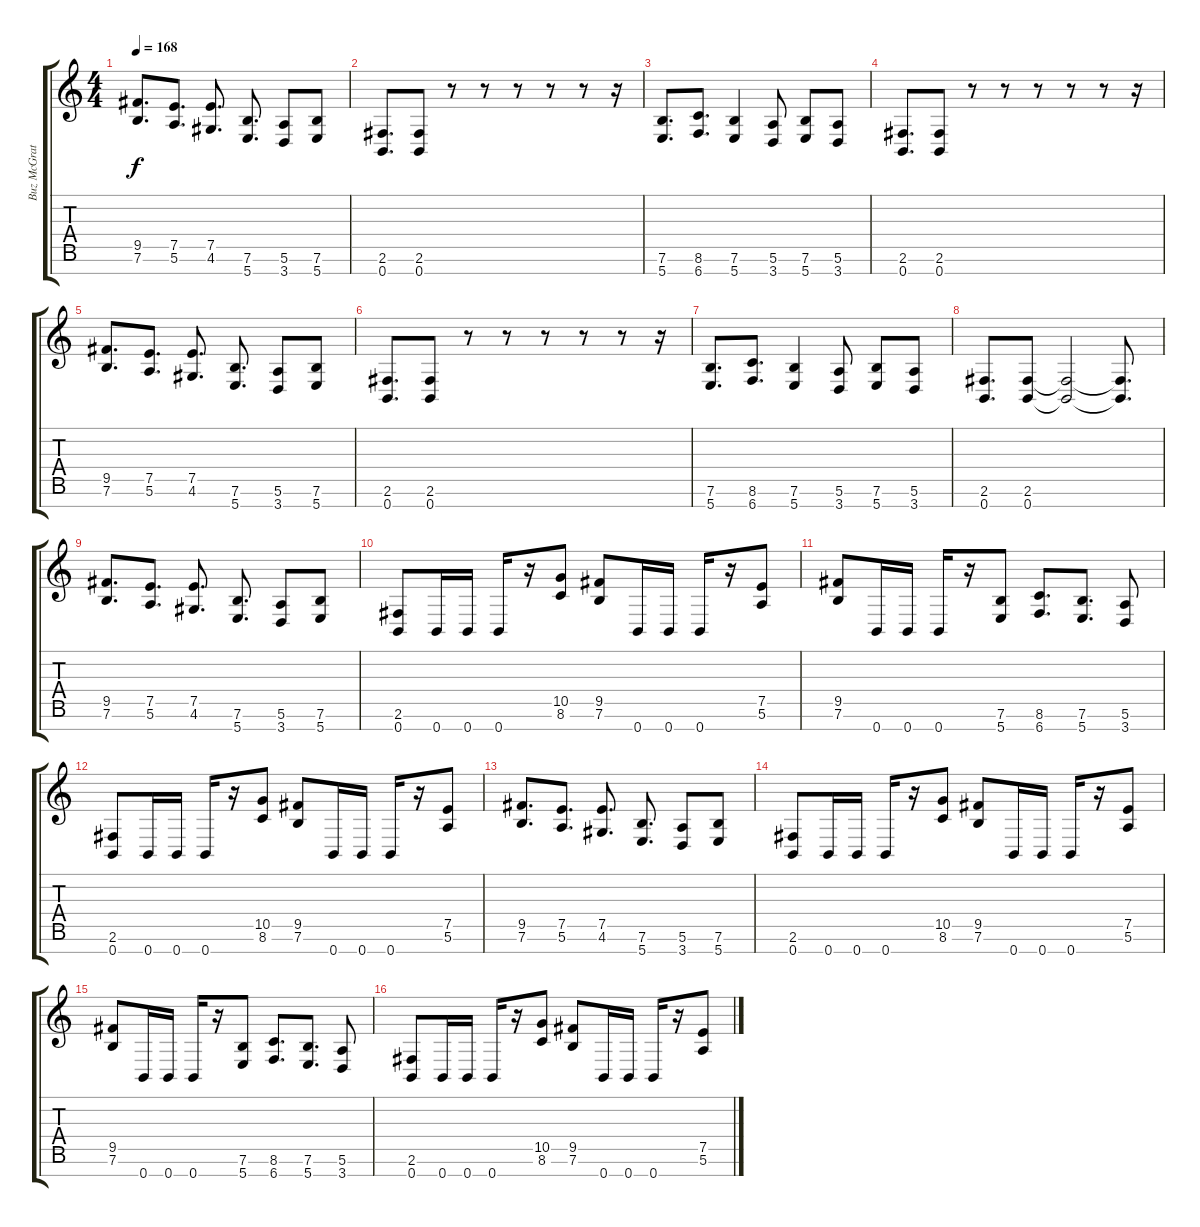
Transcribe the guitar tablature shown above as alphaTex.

\track ("Buz McGrath" "Buz McGrat") {instrument distortionguitar}
\staff {score tabs}
\tuning (E4 B3 G3 D3 A2 E2 B1) {hide}
\ts (4 4)
\tempo 168
\clef g2
\ks c
(9.5 7.6).8{d dy f} (7.5 5.6).8{d} (7.5 4.6).8{d} (7.6 5.7).8{d} (5.6 3.7).8 (7.6 5.7).8 |
(2.6 0.7).8{d} (2.6 0.7).8 r.8 r.8 r.8 r.8 r.8 r.16 |
(7.6 5.7).8{d} (8.6 6.7).8{d} (7.6 5.7).4 (5.6 3.7).8 (7.6 5.7).8 (5.6 3.7).8 |
(2.6 0.7).8{d} (2.6 0.7).8 r.8 r.8 r.8 r.8 r.8 r.16 |
(9.5 7.6).8{d} (7.5 5.6).8{d} (7.5 4.6).8{d} (7.6 5.7).8{d} (5.6 3.7).8 (7.6 5.7).8 |
(2.6 0.7).8{d} (2.6 0.7).8 r.8 r.8 r.8 r.8 r.8 r.16 |
(7.6 5.7).8{d} (8.6 6.7).8{d} (7.6 5.7).4 (5.6 3.7).8 (7.6 5.7).8 (5.6 3.7).8 |
(2.6 0.7).8{d} (2.6 0.7).8 (2.6{t} 0.7{t}).2 (2.6{t} 0.7{t}).8{d} |
(9.5 7.6).8{d} (7.5 5.6).8{d} (7.5 4.6).8{d} (7.6 5.7).8{d} (5.6 3.7).8 (7.6 5.7).8 |
(2.6 0.7).8 0.7.16 0.7.16 0.7.16 r.16 (10.5 8.6).8 (9.5 7.6).8 0.7.16 0.7.16 0.7.16 r.16 (7.5 5.6).8 |
(9.5 7.6).8 0.7.16 0.7.16 0.7.16 r.16 (7.6 5.7).8 (8.6 6.7).8{d} (7.6 5.7).8{d} (5.6 3.7).8 |
(2.6 0.7).8 0.7.16 0.7.16 0.7.16 r.16 (10.5 8.6).8 (9.5 7.6).8 0.7.16 0.7.16 0.7.16 r.16 (7.5 5.6).8 |
(9.5 7.6).8{d} (7.5 5.6).8{d} (7.5 4.6).8{d} (7.6 5.7).8{d} (5.6 3.7).8 (7.6 5.7).8 |
(2.6 0.7).8 0.7.16 0.7.16 0.7.16 r.16 (10.5 8.6).8 (9.5 7.6).8 0.7.16 0.7.16 0.7.16 r.16 (7.5 5.6).8 |
(9.5 7.6).8 0.7.16 0.7.16 0.7.16 r.16 (7.6 5.7).8 (8.6 6.7).8{d} (7.6 5.7).8{d} (5.6 3.7).8 |
(2.6 0.7).8 0.7.16 0.7.16 0.7.16 r.16 (10.5 8.6).8 (9.5 7.6).8 0.7.16 0.7.16 0.7.16 r.16 (7.5 5.6).8
